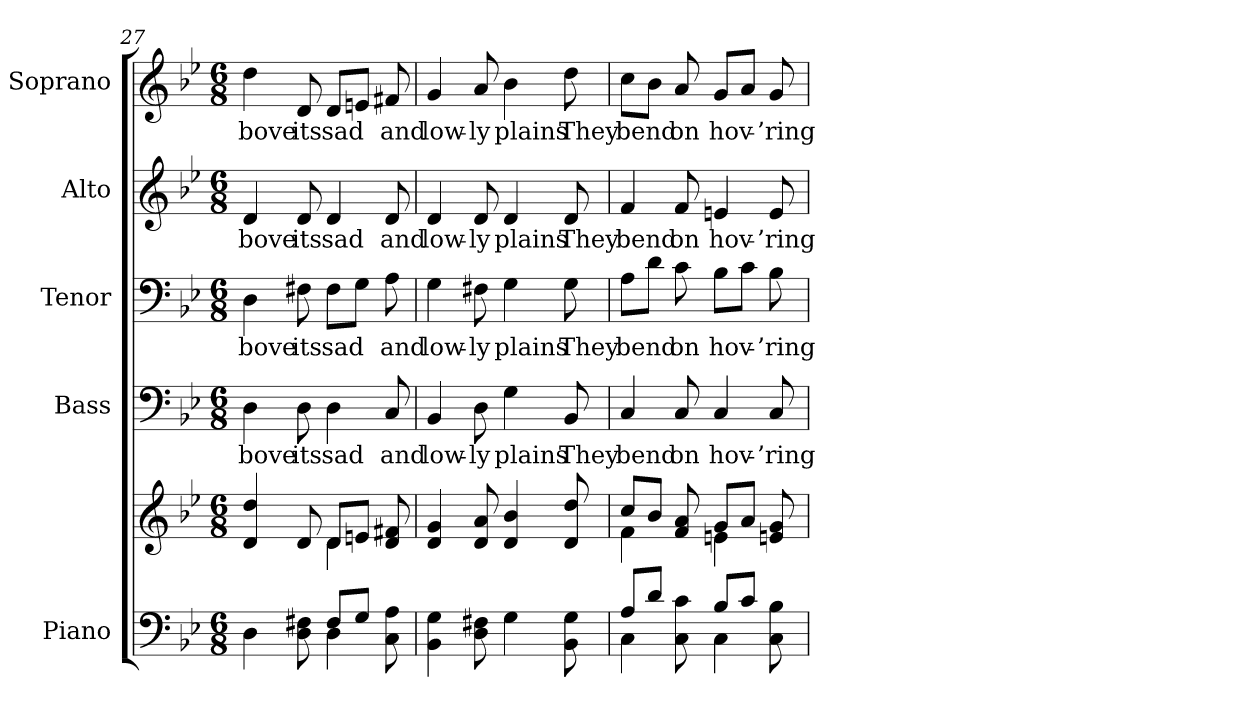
**kern	**kern	**kern	**text	**kern	**text	**kern	**text	**kern	**text
*part5	*part5	*part4	*part4	*part3	*part3	*part2	*part2	*part1	*part1
*staff6	*staff5	*staff4	*staff4	*staff3	*staff3	*staff2	*staff2	*staff1	*staff1
*I"Piano	*	*I"Bass	*	*I"Tenor	*	*I"Alto	*	*I"Soprano	*
*I'Pno.	*	*I'B.	*	*I'T.	*	*I'A.	*	*I'S.	*
!!LO:PB:g=z
*clefF4	*clefG2	*clefF4	*	*clefF4	*	*clefG2	*	*clefG2	*
*k[b-e-]	*k[b-e-]	*k[b-e-]	*	*k[b-e-]	*	*k[b-e-]	*	*k[b-e-]	*
*B-:	*B-:	*B-:	*	*B-:	*	*B-:	*	*B-:	*
*M6/8	*M6/8	*M6/8	*	*M6/8	*	*M6/8	*	*M6/8	*
=27	=27	=27	=27	=27	=27	=27	=27	=27	=27
*^	*^	*	*	*	*	*	*	*	*
!	!	!	!	!	!LO:LY:b:color=#000000	!	!	!	!	!	!
!	!	!	!	!	!	!	!LO:LY:b:color=#000000	!	!	!	!
!	!	!	!	!	!	!	!	!	!LO:LY:b:color=#000000	!	!
!	!	!	!	!	!	!	!	!	!	!	!LO:LY:b:color=#000000
4Di\	4.ryy	4di/ 4ddi	4.ryy	4Di\	-bove	4Di\	-bove	4di/	-bove	4ddi\	-bove
!	!	!	!	!	!LO:LY:b:color=#000000	!	!	!	!	!	!
!	!	!	!	!	!	!	!LO:LY:b:color=#000000	!	!	!	!
!	!	!	!	!	!	!	!	!	!LO:LY:b:color=#000000	!	!
!	!	!	!	!	!	!	!	!	!	!	!LO:LY:b:color=#000000
8Di\ 8F#Xi	.	8di/	.	8Di\	its	8F#Xi\	its	8di/	its	8di/	its
!	!	!	!	!	!LO:LY:b:color=#000000	!	!	!	!	!	!
!	!	!	!	!	!	!	!LO:LY:b:color=#000000	!	!	!	!
!	!	!	!	!	!	!	!	!	!LO:LY:b:color=#000000	!	!
!	!	!	!	!	!	!	!	!	!	!	!LO:LY:b:color=#000000
8F#i/L	4Di\	8di/L	4di\	4Di\	sad	8F#i\L	sad	4di/	sad	8di/L	sad
8Gi/J	.	8eni/J	.	.	.	8Gi\J	.	.	.	8eni/J	.
!	!	!	!	!	!LO:LY:b:color=#000000	!	!	!	!	!	!
!	!	!	!	!	!	!	!LO:LY:b:color=#000000	!	!	!	!
!	!	!	!	!	!	!	!	!	!LO:LY:b:color=#000000	!	!
!	!	!	!	!	!	!	!	!	!	!	!LO:LY:b:color=#000000
8Ci\ 8Ai	8ryy	8di/ 8f#Xi	8ryy	8Ci/	and	8Ai\	and	8di/	and	8f#Xi/	and
*v	*v	*	*	*	*	*	*	*	*	*	*
*	*v	*v	*	*	*	*	*	*	*	*
=28	=28	=28	=28	=28	=28	=28	=28	=28	=28
*^	*^	*	*	*	*	*	*	*	*
!	!	!	!	!	!LO:LY:b:color=#000000	!	!	!	!	!	!
*v	*v	*	*	*	*	*	*	*	*	*	*
*	*v	*v	*	*	*	*	*	*	*	*
*^	*^	*	*	*	*	*	*	*	*
!	!	!	!	!	!	!	!LO:LY:b:color=#000000	!	!	!	!
*v	*v	*	*	*	*	*	*	*	*	*	*
*	*v	*v	*	*	*	*	*	*	*	*
*^	*^	*	*	*	*	*	*	*	*
!	!	!	!	!	!	!	!	!	!LO:LY:b:color=#000000	!	!
*v	*v	*	*	*	*	*	*	*	*	*	*
*	*v	*v	*	*	*	*	*	*	*	*
*^	*^	*	*	*	*	*	*	*	*
!	!	!	!	!	!	!	!	!	!	!	!LO:LY:b:color=#000000
*v	*v	*	*	*	*	*	*	*	*	*	*
*	*v	*v	*	*	*	*	*	*	*	*
4BB-i\ 4Gi	4di/ 4gi	4BB-i/	low-	4Gi\	low-	4di/	low-	4gi/	low-
!	!	!	!LO:LY:b:color=#000000	!	!	!	!	!	!
!	!	!	!	!	!LO:LY:b:color=#000000	!	!	!	!
!	!	!	!	!	!	!	!LO:LY:b:color=#000000	!	!
!	!	!	!	!	!	!	!	!	!LO:LY:b:color=#000000
8Di\ 8F#Xi	8di/ 8ai	8Di\	-ly	8F#Xi\	-ly	8di/	-ly	8ai/	-ly
!	!	!	!LO:LY:b:color=#000000	!	!	!	!	!	!
!	!	!	!	!	!LO:LY:b:color=#000000	!	!	!	!
!	!	!	!	!	!	!	!LO:LY:b:color=#000000	!	!
!	!	!	!	!	!	!	!	!	!LO:LY:b:color=#000000
4Gi\	4di/ 4b-i	4Gi\	plains	4Gi\	plains	4di/	plains	4b-i\	plains
!	!	!	!LO:LY:b:color=#000000	!	!	!	!	!	!
!	!	!	!	!	!LO:LY:b:color=#000000	!	!	!	!
!	!	!	!	!	!	!	!LO:LY:b:color=#000000	!	!
!	!	!	!	!	!	!	!	!	!LO:LY:b:color=#000000
8BB-i\ 8Gi	8di/ 8ddi	8BB-i/	They	8Gi\	They	8di/	They	8ddi\	They
!!LO:PB:g=z
=29	=29	=29	=29	=29	=29	=29	=29	=29	=29
*^	*^	*	*	*	*	*	*	*	*
!	!	!	!	!	!LO:LY:b:color=#000000	!	!	!	!	!	!
!	!	!	!	!	!	!	!LO:LY:b:color=#000000	!	!	!	!
!	!	!	!	!	!	!	!	!	!LO:LY:b:color=#000000	!	!
!	!	!	!	!	!	!	!	!	!	!	!LO:LY:b:color=#000000
8Ai/L	4Ci\	8cci/L	4fi\	4Ci/	bend	8Ai\L	bend	4fi/	bend	8cci\L	bend
8di/J	.	8b-i/J	.	.	.	8di\J	.	.	.	8b-i\J	.
!	!	!	!	!	!LO:LY:b:color=#000000	!	!	!	!	!	!
!	!	!	!	!	!	!	!LO:LY:b:color=#000000	!	!	!	!
!	!	!	!	!	!	!	!	!	!LO:LY:b:color=#000000	!	!
!	!	!	!	!	!	!	!	!	!	!	!LO:LY:b:color=#000000
8Ci\ 8ci	8ryy	8fi/ 8ai	8ryy	8Ci/	on	8ci\	on	8fi/	on	8ai/	on
!	!	!	!	!	!LO:LY:b:color=#000000	!	!	!	!	!	!
!	!	!	!	!	!	!	!LO:LY:b:color=#000000	!	!	!	!
!	!	!	!	!	!	!	!	!	!LO:LY:b:color=#000000	!	!
!	!	!	!	!	!	!	!	!	!	!	!LO:LY:b:color=#000000
8B-i/L	4Ci\	8gi/L	4eni\	4Ci/	hov-	8B-i\L	hov-	4eni/	hov-	8gi/L	hov-
8ci/J	.	8ai/J	.	.	.	8ci\J	.	.	.	8ai/J	.
!	!	!	!	!	!LO:LY:b:color=#000000	!	!	!	!	!	!
!	!	!	!	!	!	!	!LO:LY:b:color=#000000	!	!	!	!
!	!	!	!	!	!	!	!	!	!LO:LY:b:color=#000000	!	!
!	!	!	!	!	!	!	!	!	!	!	!LO:LY:b:color=#000000
8Ci\ 8B-i	8ryy	8eni/ 8gi	8ryy	8Ci/	-’ring	8B-i\	-’ring	8ei/	-’ring	8gi/	-’ring
*v	*v	*	*	*	*	*	*	*	*	*	*
*	*v	*v	*	*	*	*	*	*	*	*
=	=	=	=	=	=	=	=	=	=
*-	*-	*-	*-	*-	*-	*-	*-	*-	*-
